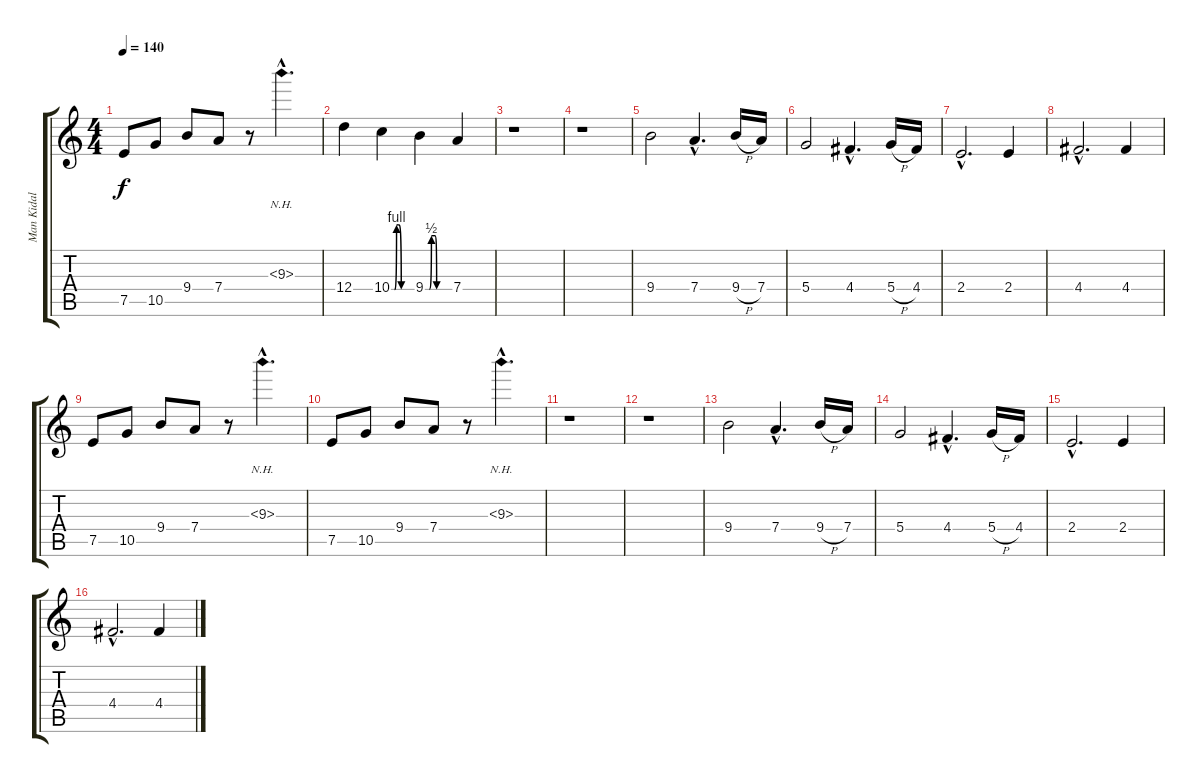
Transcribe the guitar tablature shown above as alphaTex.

\track ("Man Kidal" "Man Kidal") {instrument overdrivenguitar}
\staff {score tabs}
\tuning (E4 B3 G3 D3 A2 E2) {hide}
\ts (4 4)
\tempo 140
\clef g2
\ks c
7.5.8{dy f} 10.5.8 9.4.8 7.4.8 r.8 9.3{nh hac}.4{d} |
12.4.4 10.4{be (custom 0 0 9 0 15 4 22 4 29 0 32 0 45 0 60 0)}.4 9.4{be (custom 0 0 10 0 15 2 24 2 28 0 45 0 60 0)}.4 7.4.4 |
r.1 |
r.1 |
9.4.2 7.4{hac}.4{d} 9.4{h}.16 7.4.16 |
5.4.2 4.4{hac}.4{d} 5.4{h}.16 4.4.16 |
2.4{hac}.2{d} 2.4.4 |
4.4{hac}.2{d} 4.4.4 |
7.5.8 10.5.8 9.4.8 7.4.8 r.8 9.3{nh hac}.4{d} |
7.5.8 10.5.8 9.4.8 7.4.8 r.8 9.3{nh hac}.4{d} |
r.1 |
r.1 |
9.4.2 7.4{hac}.4{d} 9.4{h}.16 7.4.16 |
5.4.2 4.4{hac}.4{d} 5.4{h}.16 4.4.16 |
2.4{hac}.2{d} 2.4.4 |
4.4{hac}.2{d} 4.4.4
